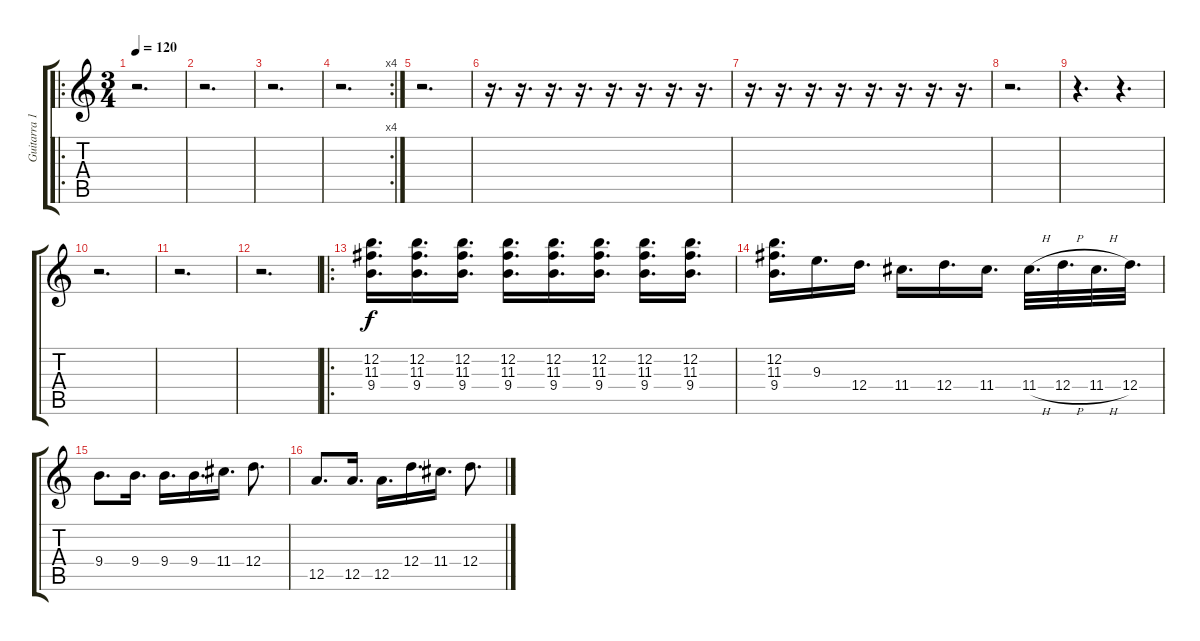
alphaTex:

\track ("Guitarra 1" "Guitarra 1") {instrument distortionguitar}
\staff {score tabs}
\tuning (E4 B3 G3 D3 A2 E2) {hide}
\ro
\ts (3 4)
\tempo 120
\clef g2
\ks c
r.2{d dy mp} |
r.2{d} |
r.2{d} |
\rc 4
r.2{d} |
r.2{d} |
r.16{d} r.16{d} r.16{d} r.16{d} r.16{d} r.16{d} r.16{d} r.16{d} |
r.16{d} r.16{d} r.16{d} r.16{d} r.16{d} r.16{d} r.16{d} r.16{d} |
r.2{d} |
r.4{d} r.4{d} |
r.2{d} |
r.2{d} |
r.2{d} |
\ro
(12.2 11.3 9.4).16{d dy f} (12.2 11.3 9.4).16{d} (12.2 11.3 9.4).16{d} (12.2 11.3 9.4).16{d} (12.2 11.3 9.4).16{d} (12.2 11.3 9.4).16{d} (12.2 11.3 9.4).16{d} (12.2 11.3 9.4).16{d} |
(12.2 11.3 9.4).16{d} 9.3.16{d} 12.4.16{d} 11.4.16{d} 12.4.16{d} 11.4.16{d} 11.4{h}.32{d} 12.4{h}.32{d} 11.4{h}.32{d} 12.4.32{d} |
9.4.8{d} 9.4.16{d} 9.4.16{d} 9.4.16{d} 11.4.16{d} 12.4.8{d} |
12.5.8{d} 12.5.16{d} 12.5.16{d} 12.4.16{d} 11.4.16{d} 12.4.8{d}
